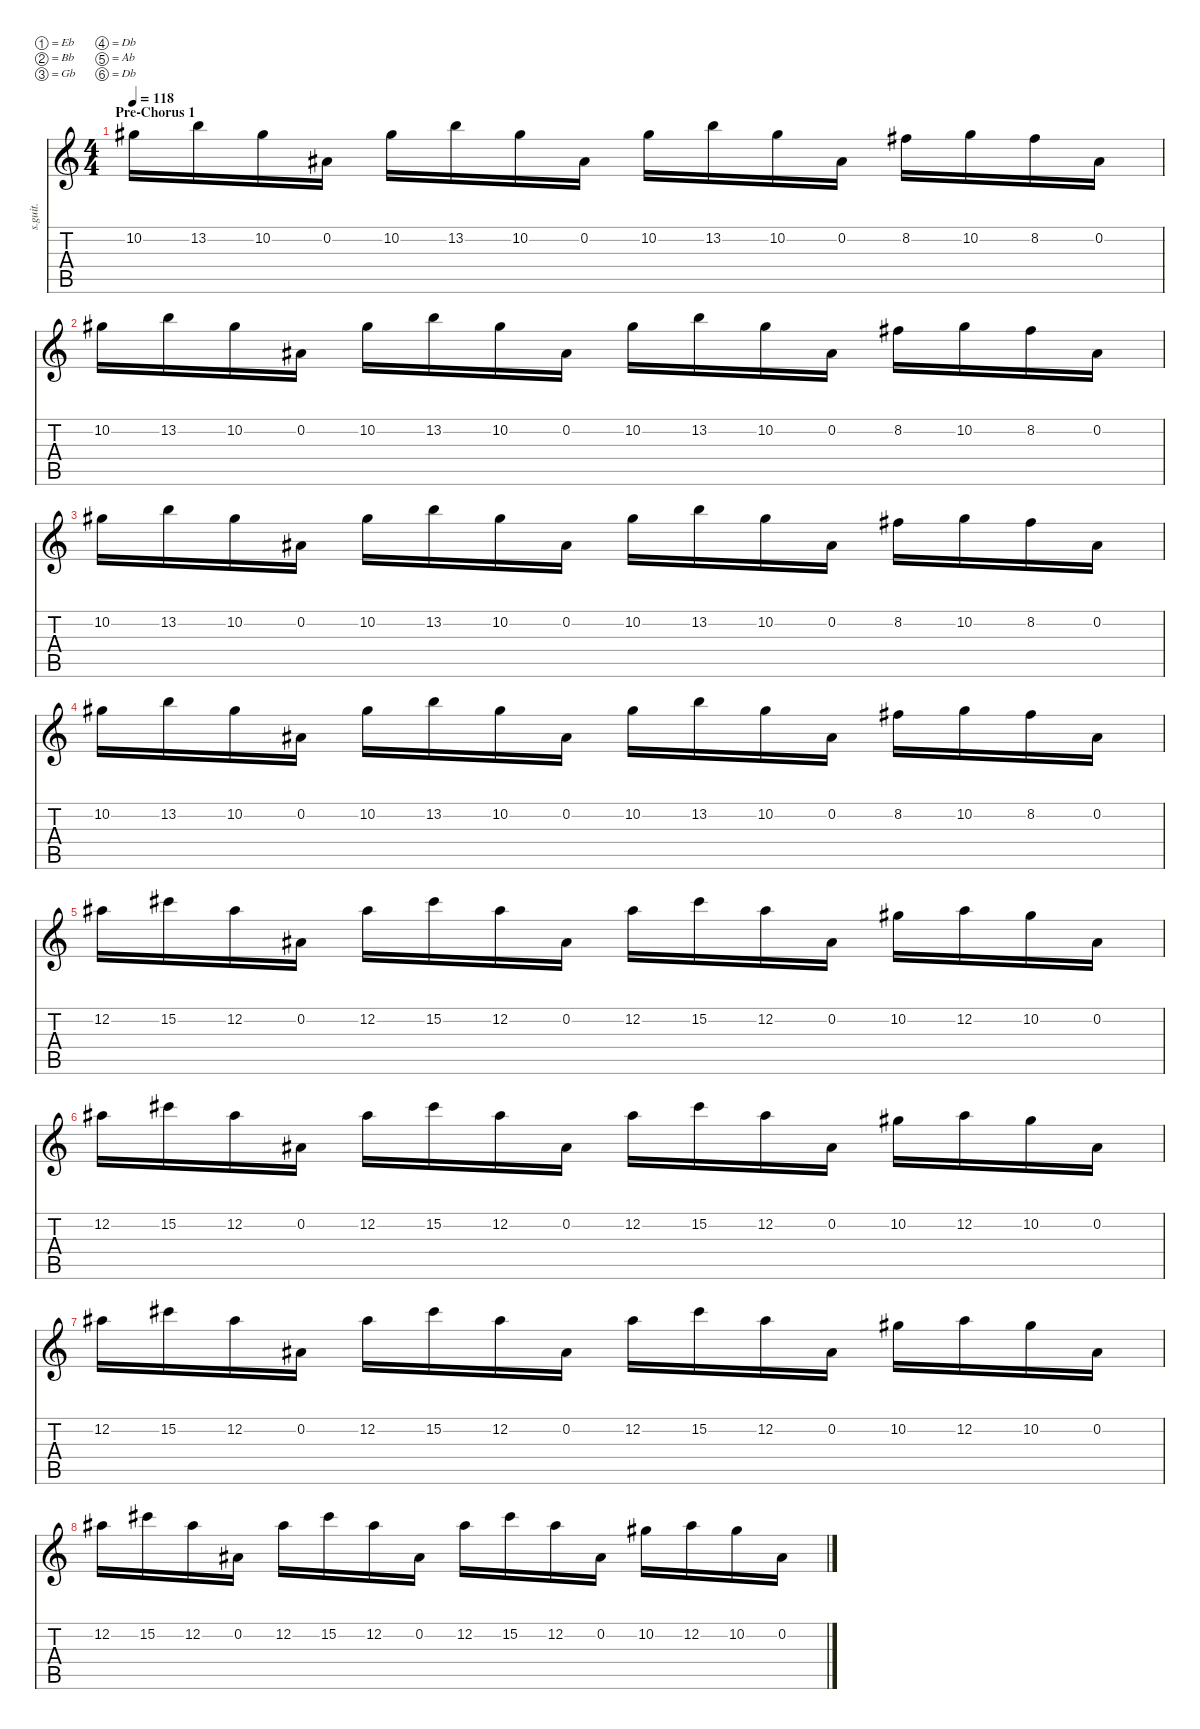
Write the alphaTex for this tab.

\defaultSystemsLayout 4
\hideDynamics
\bracketExtendMode nobrackets
\track ("Lead [Synyster Gates]" "s.guit.") {instrument distortionguitar}
\staff {score tabs}
\tuning (Eb4 Bb3 Gb3 Db3 Ab2 Db2)
\ts (4 4)
\section ("" "Pre-Chorus 1")
\tempo 118
\clef g2
\ks c
10.2{acc #}.16{lyrics (0 "") lyrics (1 "") lyrics (2 "") lyrics (3 "") lyrics (4 "") dy f} 13.2.16{lyrics (0 "") lyrics (1 "") lyrics (2 "") lyrics (3 "") lyrics (4 "")} 10.2{acc #}.16{lyrics (0 "") lyrics (1 "") lyrics (2 "") lyrics (3 "") lyrics (4 "")} 0.2{acc #}.16{lyrics (0 "") lyrics (1 "") lyrics (2 "") lyrics (3 "") lyrics (4 "")} 10.2{acc #}.16{lyrics (0 "") lyrics (1 "") lyrics (2 "") lyrics (3 "") lyrics (4 "")} 13.2.16{lyrics (0 "") lyrics (1 "") lyrics (2 "") lyrics (3 "") lyrics (4 "")} 10.2{acc #}.16{lyrics (0 "") lyrics (1 "") lyrics (2 "") lyrics (3 "") lyrics (4 "")} 0.2{acc #}.16{lyrics (0 "") lyrics (1 "") lyrics (2 "") lyrics (3 "") lyrics (4 "")} 10.2{acc #}.16{lyrics (0 "") lyrics (1 "") lyrics (2 "") lyrics (3 "") lyrics (4 "")} 13.2.16{lyrics (0 "") lyrics (1 "") lyrics (2 "") lyrics (3 "") lyrics (4 "")} 10.2{acc #}.16{lyrics (0 "") lyrics (1 "") lyrics (2 "") lyrics (3 "") lyrics (4 "")} 0.2{acc #}.16{lyrics (0 "") lyrics (1 "") lyrics (2 "") lyrics (3 "") lyrics (4 "")} 8.2{acc #}.16{lyrics (0 "") lyrics (1 "") lyrics (2 "") lyrics (3 "") lyrics (4 "")} 10.2{acc #}.16{lyrics (0 "") lyrics (1 "") lyrics (2 "") lyrics (3 "") lyrics (4 "")} 8.2{acc #}.16{lyrics (0 "") lyrics (1 "") lyrics (2 "") lyrics (3 "") lyrics (4 "")} 0.2{acc #}.16{lyrics (0 "") lyrics (1 "") lyrics (2 "") lyrics (3 "") lyrics (4 "")} |
10.2{acc #}.16{lyrics (0 "") lyrics (1 "") lyrics (2 "") lyrics (3 "") lyrics (4 "")} 13.2.16{lyrics (0 "") lyrics (1 "") lyrics (2 "") lyrics (3 "") lyrics (4 "")} 10.2{acc #}.16{lyrics (0 "") lyrics (1 "") lyrics (2 "") lyrics (3 "") lyrics (4 "")} 0.2{acc #}.16{lyrics (0 "") lyrics (1 "") lyrics (2 "") lyrics (3 "") lyrics (4 "")} 10.2{acc #}.16{lyrics (0 "") lyrics (1 "") lyrics (2 "") lyrics (3 "") lyrics (4 "")} 13.2.16{lyrics (0 "") lyrics (1 "") lyrics (2 "") lyrics (3 "") lyrics (4 "")} 10.2{acc #}.16{lyrics (0 "") lyrics (1 "") lyrics (2 "") lyrics (3 "") lyrics (4 "")} 0.2{acc #}.16{lyrics (0 "") lyrics (1 "") lyrics (2 "") lyrics (3 "") lyrics (4 "")} 10.2{acc #}.16{lyrics (0 "") lyrics (1 "") lyrics (2 "") lyrics (3 "") lyrics (4 "")} 13.2.16{lyrics (0 "") lyrics (1 "") lyrics (2 "") lyrics (3 "") lyrics (4 "")} 10.2{acc #}.16{lyrics (0 "") lyrics (1 "") lyrics (2 "") lyrics (3 "") lyrics (4 "")} 0.2{acc #}.16{lyrics (0 "") lyrics (1 "") lyrics (2 "") lyrics (3 "") lyrics (4 "")} 8.2{acc #}.16{lyrics (0 "") lyrics (1 "") lyrics (2 "") lyrics (3 "") lyrics (4 "")} 10.2{acc #}.16{lyrics (0 "") lyrics (1 "") lyrics (2 "") lyrics (3 "") lyrics (4 "")} 8.2{acc #}.16{lyrics (0 "") lyrics (1 "") lyrics (2 "") lyrics (3 "") lyrics (4 "")} 0.2{acc #}.16{lyrics (0 "") lyrics (1 "") lyrics (2 "") lyrics (3 "") lyrics (4 "")} |
10.2{acc #}.16{lyrics (0 "") lyrics (1 "") lyrics (2 "") lyrics (3 "") lyrics (4 "")} 13.2.16{lyrics (0 "") lyrics (1 "") lyrics (2 "") lyrics (3 "") lyrics (4 "")} 10.2{acc #}.16{lyrics (0 "") lyrics (1 "") lyrics (2 "") lyrics (3 "") lyrics (4 "")} 0.2{acc #}.16{lyrics (0 "") lyrics (1 "") lyrics (2 "") lyrics (3 "") lyrics (4 "")} 10.2{acc #}.16{lyrics (0 "") lyrics (1 "") lyrics (2 "") lyrics (3 "") lyrics (4 "")} 13.2.16{lyrics (0 "") lyrics (1 "") lyrics (2 "") lyrics (3 "") lyrics (4 "")} 10.2{acc #}.16{lyrics (0 "") lyrics (1 "") lyrics (2 "") lyrics (3 "") lyrics (4 "")} 0.2{acc #}.16{lyrics (0 "") lyrics (1 "") lyrics (2 "") lyrics (3 "") lyrics (4 "")} 10.2{acc #}.16{lyrics (0 "") lyrics (1 "") lyrics (2 "") lyrics (3 "") lyrics (4 "")} 13.2.16{lyrics (0 "") lyrics (1 "") lyrics (2 "") lyrics (3 "") lyrics (4 "")} 10.2{acc #}.16{lyrics (0 "") lyrics (1 "") lyrics (2 "") lyrics (3 "") lyrics (4 "")} 0.2{acc #}.16{lyrics (0 "") lyrics (1 "") lyrics (2 "") lyrics (3 "") lyrics (4 "")} 8.2{acc #}.16{lyrics (0 "") lyrics (1 "") lyrics (2 "") lyrics (3 "") lyrics (4 "")} 10.2{acc #}.16{lyrics (0 "") lyrics (1 "") lyrics (2 "") lyrics (3 "") lyrics (4 "")} 8.2{acc #}.16{lyrics (0 "") lyrics (1 "") lyrics (2 "") lyrics (3 "") lyrics (4 "")} 0.2{acc #}.16{lyrics (0 "") lyrics (1 "") lyrics (2 "") lyrics (3 "") lyrics (4 "")} |
10.2{acc #}.16{lyrics (0 "") lyrics (1 "") lyrics (2 "") lyrics (3 "") lyrics (4 "")} 13.2.16{lyrics (0 "") lyrics (1 "") lyrics (2 "") lyrics (3 "") lyrics (4 "")} 10.2{acc #}.16{lyrics (0 "") lyrics (1 "") lyrics (2 "") lyrics (3 "") lyrics (4 "")} 0.2{acc #}.16{lyrics (0 "") lyrics (1 "") lyrics (2 "") lyrics (3 "") lyrics (4 "")} 10.2{acc #}.16{lyrics (0 "") lyrics (1 "") lyrics (2 "") lyrics (3 "") lyrics (4 "")} 13.2.16{lyrics (0 "") lyrics (1 "") lyrics (2 "") lyrics (3 "") lyrics (4 "")} 10.2{acc #}.16{lyrics (0 "") lyrics (1 "") lyrics (2 "") lyrics (3 "") lyrics (4 "")} 0.2{acc #}.16{lyrics (0 "") lyrics (1 "") lyrics (2 "") lyrics (3 "") lyrics (4 "")} 10.2{acc #}.16{lyrics (0 "") lyrics (1 "") lyrics (2 "") lyrics (3 "") lyrics (4 "")} 13.2.16{lyrics (0 "") lyrics (1 "") lyrics (2 "") lyrics (3 "") lyrics (4 "")} 10.2{acc #}.16{lyrics (0 "") lyrics (1 "") lyrics (2 "") lyrics (3 "") lyrics (4 "")} 0.2{acc #}.16{lyrics (0 "") lyrics (1 "") lyrics (2 "") lyrics (3 "") lyrics (4 "")} 8.2{acc #}.16{lyrics (0 "") lyrics (1 "") lyrics (2 "") lyrics (3 "") lyrics (4 "")} 10.2{acc #}.16{lyrics (0 "") lyrics (1 "") lyrics (2 "") lyrics (3 "") lyrics (4 "")} 8.2{acc #}.16{lyrics (0 "") lyrics (1 "") lyrics (2 "") lyrics (3 "") lyrics (4 "")} 0.2{acc #}.16{lyrics (0 "") lyrics (1 "") lyrics (2 "") lyrics (3 "") lyrics (4 "")} |
12.2{acc #}.16{lyrics (0 "") lyrics (1 "") lyrics (2 "") lyrics (3 "") lyrics (4 "")} 15.2{acc #}.16{lyrics (0 "") lyrics (1 "") lyrics (2 "") lyrics (3 "") lyrics (4 "")} 12.2{acc #}.16{lyrics (0 "") lyrics (1 "") lyrics (2 "") lyrics (3 "") lyrics (4 "")} 0.2{acc #}.16{lyrics (0 "") lyrics (1 "") lyrics (2 "") lyrics (3 "") lyrics (4 "")} 12.2{acc #}.16{lyrics (0 "") lyrics (1 "") lyrics (2 "") lyrics (3 "") lyrics (4 "")} 15.2{acc #}.16{lyrics (0 "") lyrics (1 "") lyrics (2 "") lyrics (3 "") lyrics (4 "")} 12.2{acc #}.16{lyrics (0 "") lyrics (1 "") lyrics (2 "") lyrics (3 "") lyrics (4 "")} 0.2{acc #}.16{lyrics (0 "") lyrics (1 "") lyrics (2 "") lyrics (3 "") lyrics (4 "")} 12.2{acc #}.16{lyrics (0 "") lyrics (1 "") lyrics (2 "") lyrics (3 "") lyrics (4 "")} 15.2{acc #}.16{lyrics (0 "") lyrics (1 "") lyrics (2 "") lyrics (3 "") lyrics (4 "")} 12.2{acc #}.16{lyrics (0 "") lyrics (1 "") lyrics (2 "") lyrics (3 "") lyrics (4 "")} 0.2{acc #}.16{lyrics (0 "") lyrics (1 "") lyrics (2 "") lyrics (3 "") lyrics (4 "")} 10.2{acc #}.16{lyrics (0 "") lyrics (1 "") lyrics (2 "") lyrics (3 "") lyrics (4 "")} 12.2{acc #}.16{lyrics (0 "") lyrics (1 "") lyrics (2 "") lyrics (3 "") lyrics (4 "")} 10.2{acc #}.16{lyrics (0 "") lyrics (1 "") lyrics (2 "") lyrics (3 "") lyrics (4 "")} 0.2{acc #}.16{lyrics (0 "") lyrics (1 "") lyrics (2 "") lyrics (3 "") lyrics (4 "")} |
12.2{acc #}.16{lyrics (0 "") lyrics (1 "") lyrics (2 "") lyrics (3 "") lyrics (4 "")} 15.2{acc #}.16{lyrics (0 "") lyrics (1 "") lyrics (2 "") lyrics (3 "") lyrics (4 "")} 12.2{acc #}.16{lyrics (0 "") lyrics (1 "") lyrics (2 "") lyrics (3 "") lyrics (4 "")} 0.2{acc #}.16{lyrics (0 "") lyrics (1 "") lyrics (2 "") lyrics (3 "") lyrics (4 "")} 12.2{acc #}.16{lyrics (0 "") lyrics (1 "") lyrics (2 "") lyrics (3 "") lyrics (4 "")} 15.2{acc #}.16{lyrics (0 "") lyrics (1 "") lyrics (2 "") lyrics (3 "") lyrics (4 "")} 12.2{acc #}.16{lyrics (0 "") lyrics (1 "") lyrics (2 "") lyrics (3 "") lyrics (4 "")} 0.2{acc #}.16{lyrics (0 "") lyrics (1 "") lyrics (2 "") lyrics (3 "") lyrics (4 "")} 12.2{acc #}.16{lyrics (0 "") lyrics (1 "") lyrics (2 "") lyrics (3 "") lyrics (4 "")} 15.2{acc #}.16{lyrics (0 "") lyrics (1 "") lyrics (2 "") lyrics (3 "") lyrics (4 "")} 12.2{acc #}.16{lyrics (0 "") lyrics (1 "") lyrics (2 "") lyrics (3 "") lyrics (4 "")} 0.2{acc #}.16{lyrics (0 "") lyrics (1 "") lyrics (2 "") lyrics (3 "") lyrics (4 "")} 10.2{acc #}.16{lyrics (0 "") lyrics (1 "") lyrics (2 "") lyrics (3 "") lyrics (4 "")} 12.2{acc #}.16{lyrics (0 "") lyrics (1 "") lyrics (2 "") lyrics (3 "") lyrics (4 "")} 10.2{acc #}.16{lyrics (0 "") lyrics (1 "") lyrics (2 "") lyrics (3 "") lyrics (4 "")} 0.2{acc #}.16{lyrics (0 "") lyrics (1 "") lyrics (2 "") lyrics (3 "") lyrics (4 "")} |
12.2{acc #}.16{lyrics (0 "") lyrics (1 "") lyrics (2 "") lyrics (3 "") lyrics (4 "")} 15.2{acc #}.16{lyrics (0 "") lyrics (1 "") lyrics (2 "") lyrics (3 "") lyrics (4 "")} 12.2{acc #}.16{lyrics (0 "") lyrics (1 "") lyrics (2 "") lyrics (3 "") lyrics (4 "")} 0.2{acc #}.16{lyrics (0 "") lyrics (1 "") lyrics (2 "") lyrics (3 "") lyrics (4 "")} 12.2{acc #}.16{lyrics (0 "") lyrics (1 "") lyrics (2 "") lyrics (3 "") lyrics (4 "")} 15.2{acc #}.16{lyrics (0 "") lyrics (1 "") lyrics (2 "") lyrics (3 "") lyrics (4 "")} 12.2{acc #}.16{lyrics (0 "") lyrics (1 "") lyrics (2 "") lyrics (3 "") lyrics (4 "")} 0.2{acc #}.16{lyrics (0 "") lyrics (1 "") lyrics (2 "") lyrics (3 "") lyrics (4 "")} 12.2{acc #}.16{lyrics (0 "") lyrics (1 "") lyrics (2 "") lyrics (3 "") lyrics (4 "")} 15.2{acc #}.16{lyrics (0 "") lyrics (1 "") lyrics (2 "") lyrics (3 "") lyrics (4 "")} 12.2{acc #}.16{lyrics (0 "") lyrics (1 "") lyrics (2 "") lyrics (3 "") lyrics (4 "")} 0.2{acc #}.16{lyrics (0 "") lyrics (1 "") lyrics (2 "") lyrics (3 "") lyrics (4 "")} 10.2{acc #}.16{lyrics (0 "") lyrics (1 "") lyrics (2 "") lyrics (3 "") lyrics (4 "")} 12.2{acc #}.16{lyrics (0 "") lyrics (1 "") lyrics (2 "") lyrics (3 "") lyrics (4 "")} 10.2{acc #}.16{lyrics (0 "") lyrics (1 "") lyrics (2 "") lyrics (3 "") lyrics (4 "")} 0.2{acc #}.16{lyrics (0 "") lyrics (1 "") lyrics (2 "") lyrics (3 "") lyrics (4 "")} |
12.2{acc #}.16{lyrics (0 "") lyrics (1 "") lyrics (2 "") lyrics (3 "") lyrics (4 "")} 15.2{acc #}.16{lyrics (0 "") lyrics (1 "") lyrics (2 "") lyrics (3 "") lyrics (4 "")} 12.2{acc #}.16{lyrics (0 "") lyrics (1 "") lyrics (2 "") lyrics (3 "") lyrics (4 "")} 0.2{acc #}.16{lyrics (0 "") lyrics (1 "") lyrics (2 "") lyrics (3 "") lyrics (4 "")} 12.2{acc #}.16{lyrics (0 "") lyrics (1 "") lyrics (2 "") lyrics (3 "") lyrics (4 "")} 15.2{acc #}.16{lyrics (0 "") lyrics (1 "") lyrics (2 "") lyrics (3 "") lyrics (4 "")} 12.2{acc #}.16{lyrics (0 "") lyrics (1 "") lyrics (2 "") lyrics (3 "") lyrics (4 "")} 0.2{acc #}.16{lyrics (0 "") lyrics (1 "") lyrics (2 "") lyrics (3 "") lyrics (4 "")} 12.2{acc #}.16{lyrics (0 "") lyrics (1 "") lyrics (2 "") lyrics (3 "") lyrics (4 "")} 15.2{acc #}.16{lyrics (0 "") lyrics (1 "") lyrics (2 "") lyrics (3 "") lyrics (4 "")} 12.2{acc #}.16{lyrics (0 "") lyrics (1 "") lyrics (2 "") lyrics (3 "") lyrics (4 "")} 0.2{acc #}.16{lyrics (0 "") lyrics (1 "") lyrics (2 "") lyrics (3 "") lyrics (4 "")} 10.2{acc #}.16{lyrics (0 "") lyrics (1 "") lyrics (2 "") lyrics (3 "") lyrics (4 "")} 12.2{acc #}.16{lyrics (0 "") lyrics (1 "") lyrics (2 "") lyrics (3 "") lyrics (4 "")} 10.2{acc #}.16{lyrics (0 "") lyrics (1 "") lyrics (2 "") lyrics (3 "") lyrics (4 "")} 0.2{acc #}.16{lyrics (0 "") lyrics (1 "") lyrics (2 "") lyrics (3 "") lyrics (4 "")}
